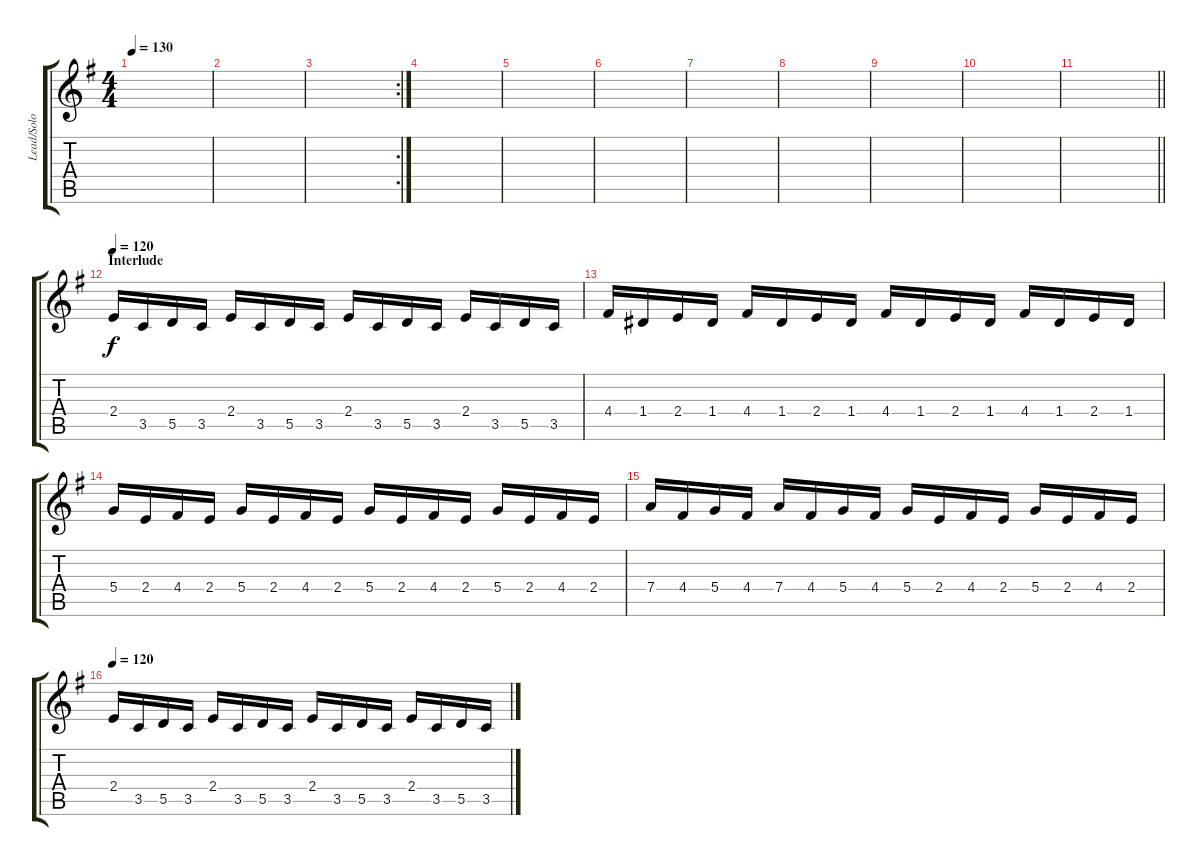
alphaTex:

\track ("Lead/Solo" "Lead/Solo") {instrument overdrivenguitar}
\staff {score tabs}
\tuning (E4 B3 G3 D3 A2 D2) {hide}
\ts (4 4)
\tempo 130
\clef g2
\ks g
|
|
\rc 2
|
|
|
|
|
|
|
|
\barLineRight lightlight
|
\section ("" "Interlude")
\tempo 120
2.4.16 3.5.16 5.5.16 3.5.16 2.4.16 3.5.16 5.5.16 3.5.16 2.4.16 3.5.16 5.5.16 3.5.16 2.4.16 3.5.16 5.5.16 3.5.16 |
4.4.16 1.4.16 2.4.16 1.4.16 4.4.16 1.4.16 2.4.16 1.4.16 4.4.16 1.4.16 2.4.16 1.4.16 4.4.16 1.4.16 2.4.16 1.4.16 |
5.4.16 2.4.16 4.4.16 2.4.16 5.4.16 2.4.16 4.4.16 2.4.16 5.4.16 2.4.16 4.4.16 2.4.16 5.4.16 2.4.16 4.4.16 2.4.16 |
7.4.16 4.4.16 5.4.16 4.4.16 7.4.16 4.4.16 5.4.16 4.4.16 5.4.16 2.4.16 4.4.16 2.4.16 5.4.16 2.4.16 4.4.16 2.4.16 |
\tempo 120
2.4.16 3.5.16 5.5.16 3.5.16 2.4.16 3.5.16 5.5.16 3.5.16 2.4.16 3.5.16 5.5.16 3.5.16 2.4.16 3.5.16 5.5.16 3.5.16
